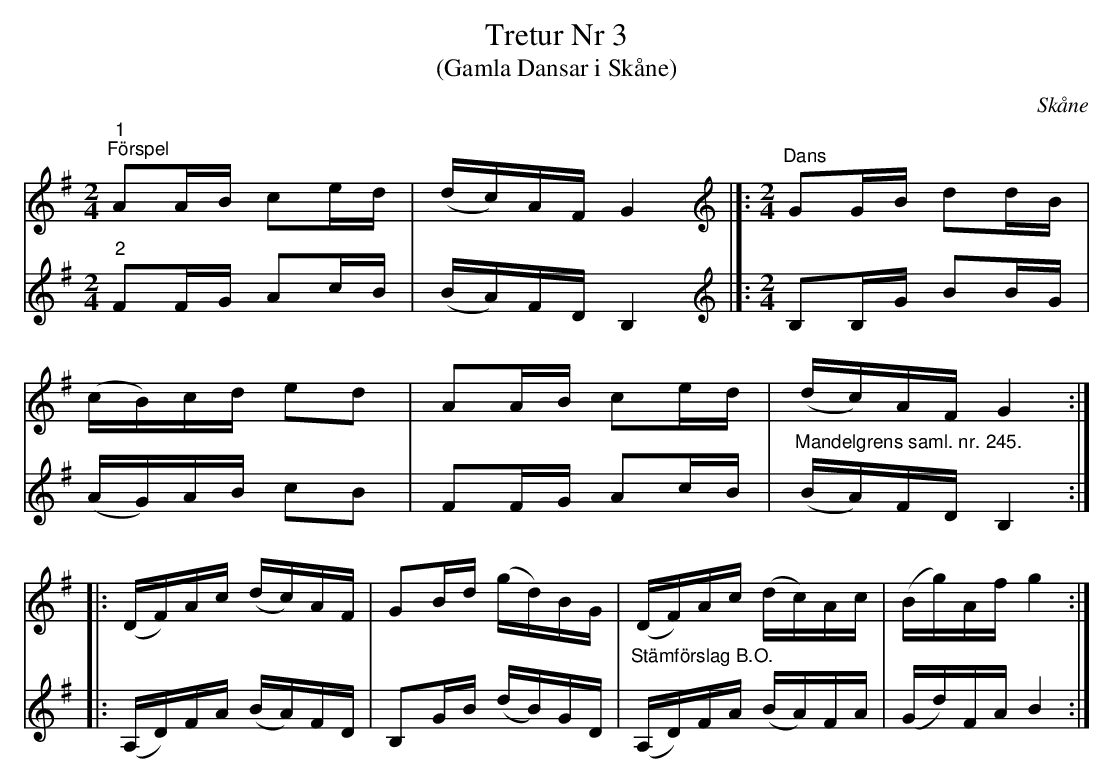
X:1
T:Tretur Nr 3
T:(Gamla Dansar i Skåne)
O:Skåne
L:1/16
M:2/4
K:G
V:1
"^1""^Förspel" A2AB c2ed | (dc)AF G4 |]:[K:G][M:2/4][K:treble]"^Dans" G2GB d2dB |
(cB)cd e2d2 | A2AB c2ed | (dc)AF G4 ::
(DF)Ac (dc)AF | G2Bd (gd)BG | (DF)Ac (dc)Ac | (Bg)Af g4 :|
V:2
"^2" F2FG A2cB | (BA)FD B,4 |]:[K:G][M:2/4][K:treble] B,2B,G B2BG |
(AG)AB c2B2 | F2FG A2cB | "^Mandelgrens saml. nr. 245."(BA)FD B,4 ::
(A,D)FA (BA)FD | B,2GB (dB)GD | "^Stämförslag B.O." (A,D)FA (BA)FA | (Gd)FA B4 :|
